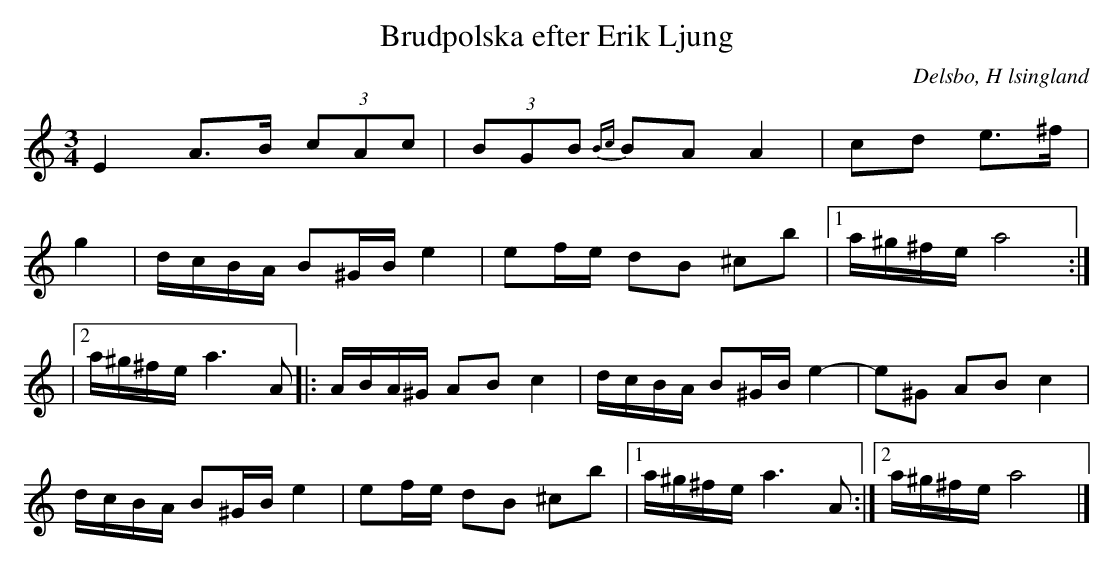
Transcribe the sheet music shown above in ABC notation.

X:1
T: Brudpolska efter Erik Ljung
O: Delsbo, H lsingland
M: 3/4
L: 1/8
K: Am
E2 A>B (3cAc| (3BGB {Bc}BA A2|cd e>^f|
g2 | d/c/B/A/ B^G/B/ e2 | ef/e/ dB ^cb |1 a/^g/^f/e/ a4 :|
|2 a/^g/^f/e/ a3 A |: A/B/A/^G/ AB c2 | d/c/B/A/ B^G/B/ e2- | e^G AB c2 |
d/c/B/A/ B^G/B/ e2 | ef/e/ dB ^cb |1 a/^g/^f/e/ a3 A :|2 a/^g/^f/e/ a4 |]
